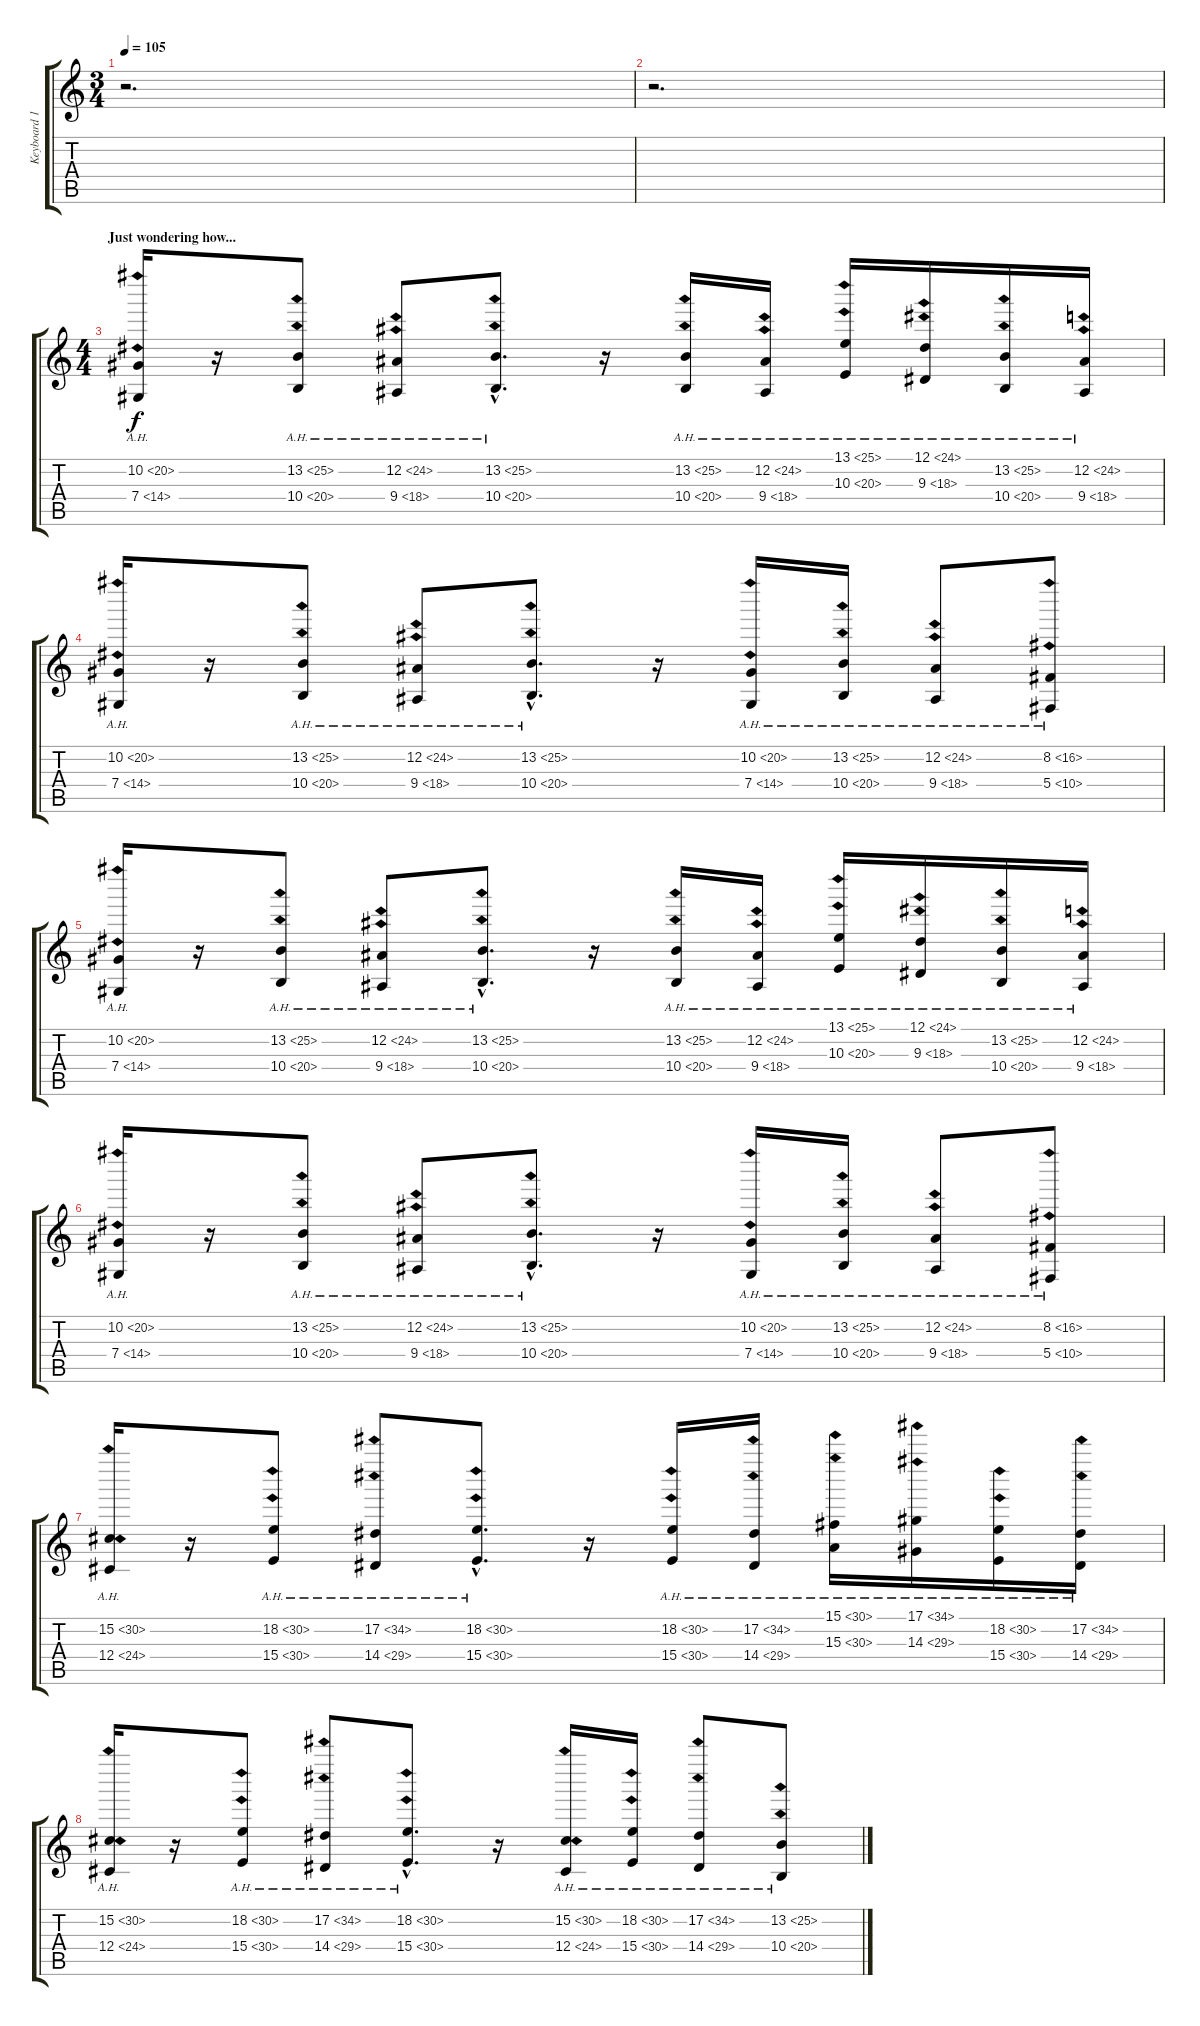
\track ("Keyboard 1" "Keyboard 1") {instrument synthstrings2}
\staff {score tabs}
\tuning (Eb4 Bb3 Gb3 Db3 Ab2 Eb2) {hide}
\ts (3 4)
\tempo 105
\clef g2
\ks c
r.2{d dy f} |
r.2{d} |
\ts (4 4)
\section ("" "Just wondering how...")
(10.2{ah 10} 7.4{ah 7}).16{volume 5 instrument synthstrings2} r.16 (13.2{ah 12} 10.4{ah 10}).8 (12.2{ah 12} 9.4{ah 9}).8 (13.2{ah 12 hac} 10.4{ah 10 hac}).8{d} r.16 (13.2{ah 12} 10.4{ah 10}).16 (12.2{ah 12} 9.4{ah 9}).16 (13.1{ah 12} 10.3{ah 10}).16 (12.1{ah 12} 9.3{ah 9}).16 (13.2{ah 12} 10.4{ah 10}).16 (12.2{ah 12} 9.4{ah 9}).16 |
(10.2{ah 10} 7.4{ah 7}).16 r.16 (13.2{ah 12} 10.4{ah 10}).8 (12.2{ah 12} 9.4{ah 9}).8 (13.2{ah 12 hac} 10.4{ah 10 hac}).8{d} r.16 (10.2{ah 10} 7.4{ah 7}).16 (13.2{ah 12} 10.4{ah 10}).16 (12.2{ah 12} 9.4{ah 9}).8 (8.2{ah 8} 5.4{ah 5}).8 |
(10.2{ah 10} 7.4{ah 7}).16 r.16 (13.2{ah 12} 10.4{ah 10}).8 (12.2{ah 12} 9.4{ah 9}).8 (13.2{ah 12 hac} 10.4{ah 10 hac}).8{d} r.16 (13.2{ah 12} 10.4{ah 10}).16 (12.2{ah 12} 9.4{ah 9}).16 (13.1{ah 12} 10.3{ah 10}).16 (12.1{ah 12} 9.3{ah 9}).16 (13.2{ah 12} 10.4{ah 10}).16 (12.2{ah 12} 9.4{ah 9}).16 |
(10.2{ah 10} 7.4{ah 7}).16 r.16 (13.2{ah 12} 10.4{ah 10}).8 (12.2{ah 12} 9.4{ah 9}).8 (13.2{ah 12 hac} 10.4{ah 10 hac}).8{d} r.16 (10.2{ah 10} 7.4{ah 7}).16 (13.2{ah 12} 10.4{ah 10}).16 (12.2{ah 12} 9.4{ah 9}).8 (8.2{ah 8} 5.4{ah 5}).8 |
(15.2{ah 15} 12.4{ah 12}).16 r.16 (18.2{ah 12} 15.4{ah 15}).8 (17.2{ah 17} 14.4{ah 15}).8 (18.2{ah 12 hac} 15.4{ah 15 hac}).8{d} r.16 (18.2{ah 12} 15.4{ah 15}).16 (17.2{ah 17} 14.4{ah 15}).16 (15.1{ah 15} 15.3{ah 15}).16 (17.1{ah 17} 14.3{ah 15}).16 (18.2{ah 12} 15.4{ah 15}).16 (17.2{ah 17} 14.4{ah 15}).16 |
(15.2{ah 15} 12.4{ah 12}).16 r.16 (18.2{ah 12} 15.4{ah 15}).8 (17.2{ah 17} 14.4{ah 15}).8 (18.2{ah 12 hac} 15.4{ah 15 hac}).8{d} r.16 (15.2{ah 15} 12.4{ah 12}).16 (18.2{ah 12} 15.4{ah 15}).16 (17.2{ah 17} 14.4{ah 15}).8 (13.2{ah 12} 10.4{ah 10}).8
